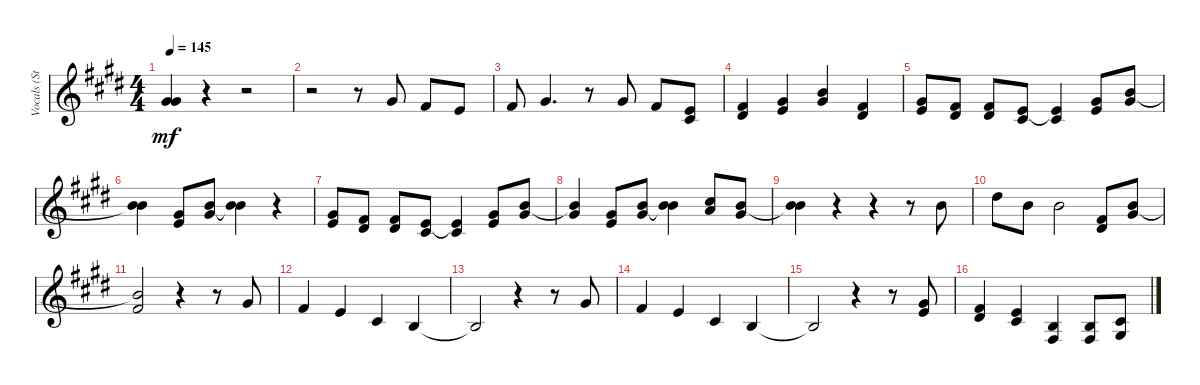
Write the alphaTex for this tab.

\track ("Vocals (Staff 1)" "Vocals (St") {instrument acousticgrandpiano}
\staff {score}
\tuning (E4 B3 G3 D3 A2 E2 B1) {hide}
\ts (4 4)
\tempo 145
\clef g2
\ks e
(4.1 9.2{t}).4{dy mf} r.4 r.2 |
r.2 r.8 4.1.8 2.1.8 0.1.8 |
2.1.8 4.1.4{d} r.8 4.1.8 2.1.8 (0.1 2.2).8 |
(2.1 4.2).4 (0.1 9.2).4 (4.1 12.2).4 (2.1 4.2).4 |
(4.1 5.2).8 (2.1 4.2).8 (2.1 4.2).8 (0.1 2.2).8 (0.1{t} 2.2).4 (0.1 9.2).8 (4.1 12.2).8 |
(7.1 12.2{t}).4 (0.1 9.2).8 (4.1 12.2).8 (7.1 12.2{t}).4 r.4 |
(4.1 5.2).8 (2.1 4.2).8 (2.1 4.2).8 (0.1 2.2).8 (0.1{t} 2.2).4 (0.1 9.2).8 (4.1 12.2).8 |
(4.1 12.2{t}).4 (0.1 9.2).8 (4.1 12.2).8 (7.1 12.2{t}).4 (5.1 14.2).8 (7.1 9.2).8 |
(7.1{t} 12.2).4 r.4 r.4 r.8 7.1.8 |
11.1.8 7.1.8 7.1.2 (2.1 4.2).8 (4.1 12.2).8 |
(2.1 12.2{t}).2 r.4 r.8 4.1.8 |
2.1.4 0.1.4 2.2.4 0.2.4 |
0.2{t}.2 r.4 r.8 4.1.8 |
2.1.4 0.1.4 2.2.4 0.2.4 |
0.2{t}.2 r.4 r.8 (4.1 5.2).8 |
(2.1 4.2).4 (0.1 2.2).4 (0.2 4.4).4 (0.2 4.4).8 (2.2 1.3).8
